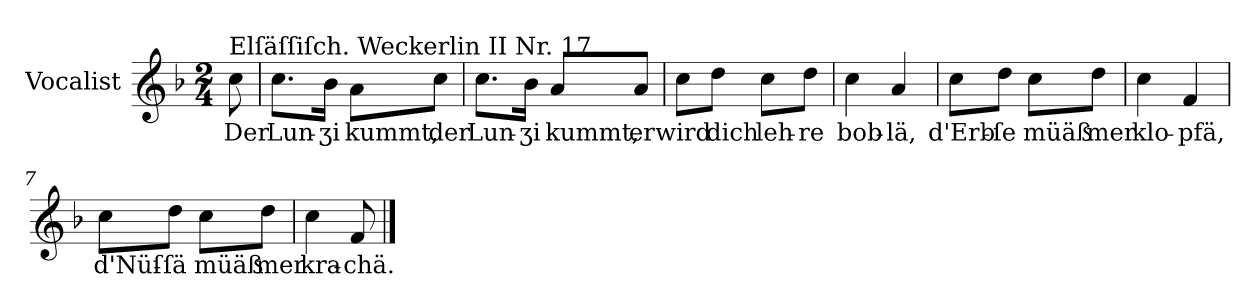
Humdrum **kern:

**kern	**text
*part1	*part1
*staff1	*staff1
*I"Vocalist	*
*k[b-]	*
*F:	*
*M2/4	*
=	=
!LO:TX:a:t=Elſäſſiſch. Weckerlin II Nr. 17.	!
8cc	Der
=1	=1
8.ccL	Lun-
16b-Jk	-ʒi
8aL	kummt,
8ccJ	der
=2	=2
8.ccL	Lun-
16b-Jk	-ʒi
8aL	kummt,
8aJ	er
=3	=3
8ccL	wird
8ddJ	dich
8ccL	leh-
8ddJ	-re
=4	=4
4cc	bob-
4a	-lä,
=5	=5
8ccL	d'Erb-
8ddJ	-ſe
8ccL	müäß
8ddJ	mer
=6	=6
4cc	klo-
4f	-pfä,
=7	=7
8ccL	d'Nüſ-
8ddJ	-ſä
8ccL	müäß
8ddJ	mer
=8	=8
4cc	kra-
8f	-chä.
==	==
*-	*-
